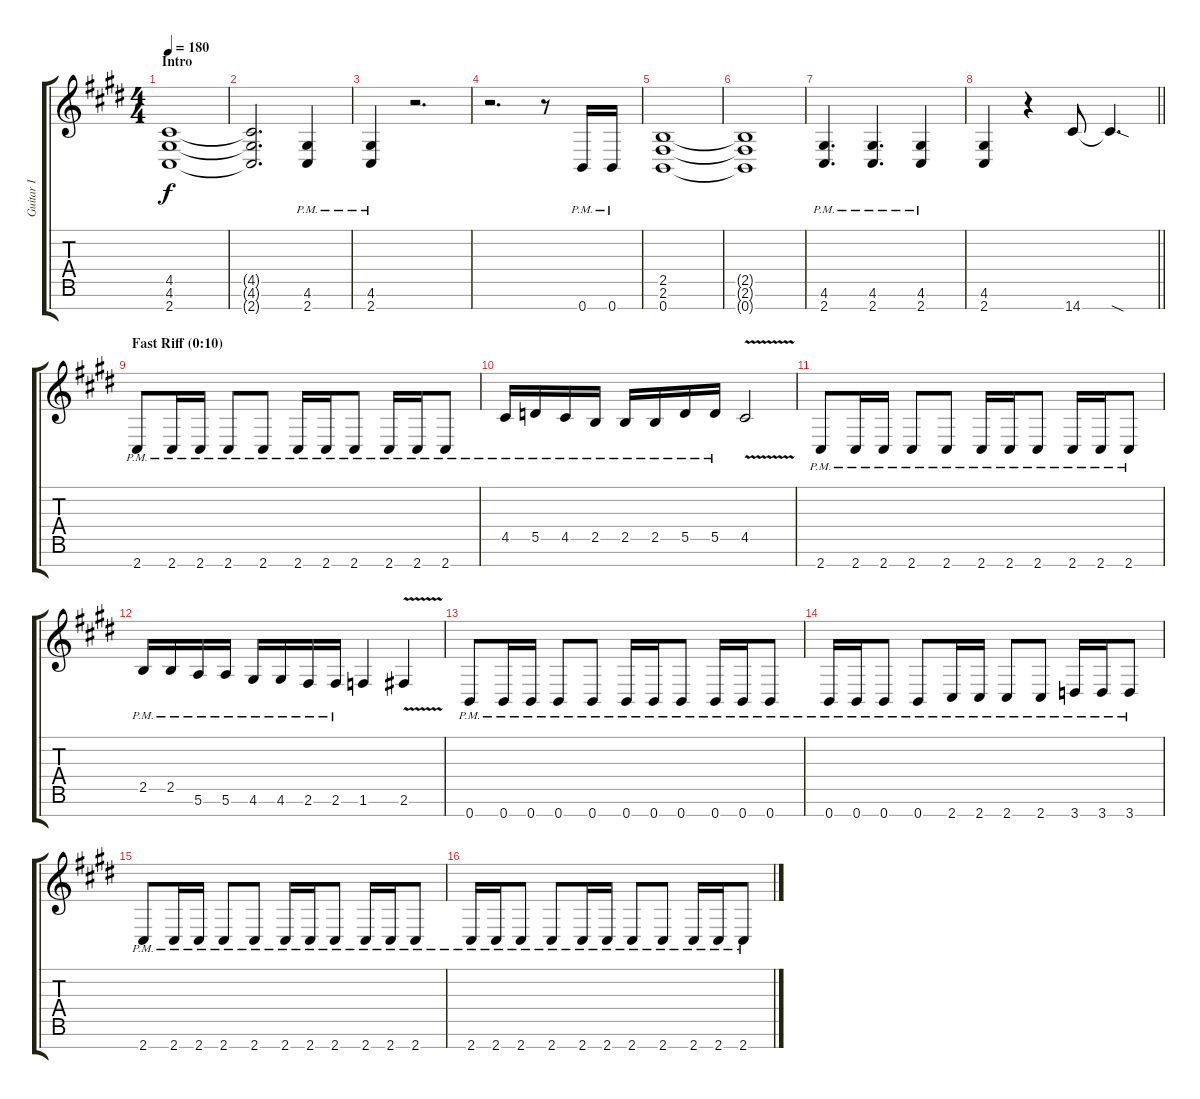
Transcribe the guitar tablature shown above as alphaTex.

\track ("Guitar I" "Guitar I") {instrument distortionguitar}
\staff {score tabs}
\tuning (E4 B3 G3 D3 A2 E2 B1) {hide}
\ts (4 4)
\section ("" "Intro")
\tempo 180
\clef g2
\ks c#minor
(4.5 4.6 2.7).1{dy f instrument distortionguitar} |
(4.5{t} 4.6{t} 2.7{t}).2{d} (4.6{pm} 2.7{pm}).4 |
(4.6{pm} 2.7{pm}).4 r.2{d} |
r.2{d} r.8 0.7{pm}.16 0.7{pm}.16 |
(2.5 2.6 0.7).1 |
(2.5{t} 2.6{t} 0.7{t}).1 |
(4.6{pm} 2.7{pm}).4{d} (4.6{pm} 2.7{pm}).4{d} (4.6{pm} 2.7{pm}).4 |
\barLineRight lightlight
(4.6 2.7).4 r.4 14.7.8 14.7{sod t}.4{d} |
\section ("" "Fast Riff (0:10)")
2.7{pm}.8 2.7{pm}.16 2.7{pm}.16 2.7{pm}.8 2.7{pm}.8 2.7{pm}.16 2.7{pm}.16 2.7{pm}.8 2.7{pm}.16 2.7{pm}.16 2.7{pm}.8 |
4.5{pm}.16 5.5{pm}.16 4.5{pm}.16 2.5{pm}.16 2.5{pm}.16 2.5{pm}.16 5.5{pm}.16 5.5{pm}.16 4.5{v}.2 |
2.7{pm}.8 2.7{pm}.16 2.7{pm}.16 2.7{pm}.8 2.7{pm}.8 2.7{pm}.16 2.7{pm}.16 2.7{pm}.8 2.7{pm}.16 2.7{pm}.16 2.7{pm}.8 |
2.5{pm}.16 2.5{pm}.16 5.6{pm}.16 5.6{pm}.16 4.6{pm}.16 4.6{pm}.16 2.6{pm}.16 2.6{pm}.16 1.6.4 2.6{v}.4 |
0.7{pm}.8 0.7{pm}.16 0.7{pm}.16 0.7{pm}.8 0.7{pm}.8 0.7{pm}.16 0.7{pm}.16 0.7{pm}.8 0.7{pm}.16 0.7{pm}.16 0.7{pm}.8 |
0.7{pm}.16 0.7{pm}.16 0.7{pm}.8 0.7{pm}.8 2.7{pm}.16 2.7{pm}.16 2.7{pm}.8 2.7{pm}.8 3.7{pm}.16 3.7{pm}.16 3.7{pm}.8 |
2.7{pm}.8 2.7{pm}.16 2.7{pm}.16 2.7{pm}.8 2.7{pm}.8 2.7{pm}.16 2.7{pm}.16 2.7{pm}.8 2.7{pm}.16 2.7{pm}.16 2.7{pm}.8 |
2.7{pm}.16 2.7{pm}.16 2.7{pm}.8 2.7{pm}.8 2.7{pm}.16 2.7{pm}.16 2.7{pm}.8 2.7{pm}.8 2.7{pm}.16 2.7{pm}.16 2.7{pm}.8
